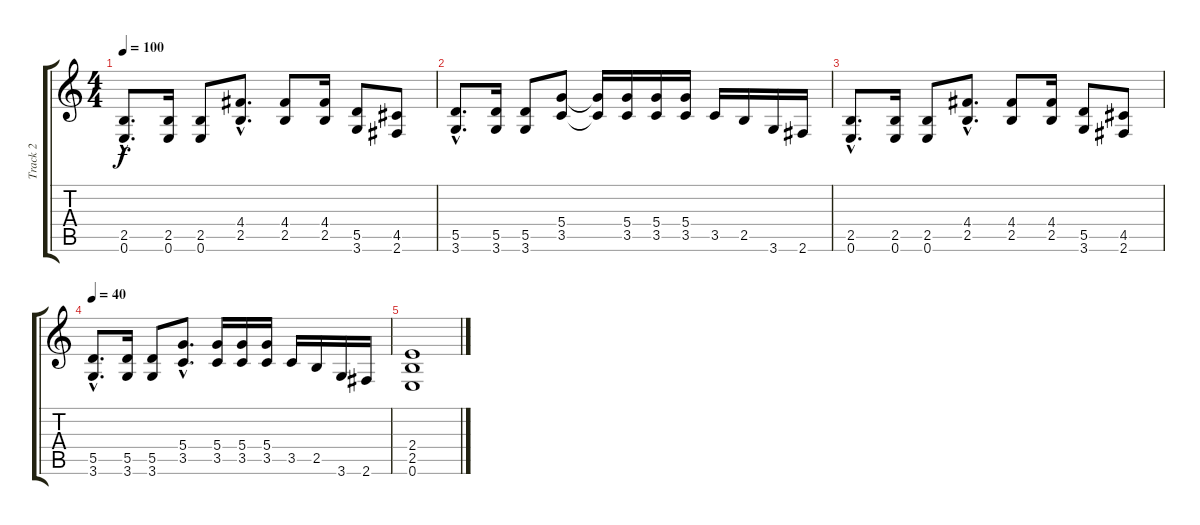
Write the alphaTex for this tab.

\track ("Track 2" "Track 2") {instrument acousticguitarsteel}
\staff {score tabs}
\tuning (E4 B3 G3 D3 A2 E2) {hide}
\ts (4 4)
\tempo 100
\clef g2
\ks c
(2.5{hac} 0.6{hac}).8{d dy f instrument overdrivenguitar} (2.5 0.6).16 (2.5 0.6).8 (4.4{hac} 2.5{hac}).8{d} (4.4 2.5).8 (4.4 2.5).16 (5.5 3.6).8 (4.5 2.6).8 |
(5.5{hac} 3.6{hac}).8{d} (5.5 3.6).16 (5.5 3.6).8 (5.4 3.5).8 (5.4{t} 3.5{t}).16 (5.4 3.5).16 (5.4 3.5).16 (5.4 3.5).16 3.5.16 2.5.16 3.6.16 2.6.16 |
(2.5{hac} 0.6{hac}).8{d instrument overdrivenguitar} (2.5 0.6).16 (2.5 0.6).8 (4.4{hac} 2.5{hac}).8{d} (4.4 2.5).8 (4.4 2.5).16 (5.5 3.6).8 (4.5 2.6).8 |
\tempo 40
(5.5{hac} 3.6{hac}).8{d} (5.5 3.6).16 (5.5 3.6).8 (5.4{hac} 3.5{hac}).8{d} (5.4 3.5).16 (5.4 3.5).16 (5.4 3.5).16 3.5.16 2.5.16 3.6.16 2.6.16 |
(2.4 2.5 0.6).1
